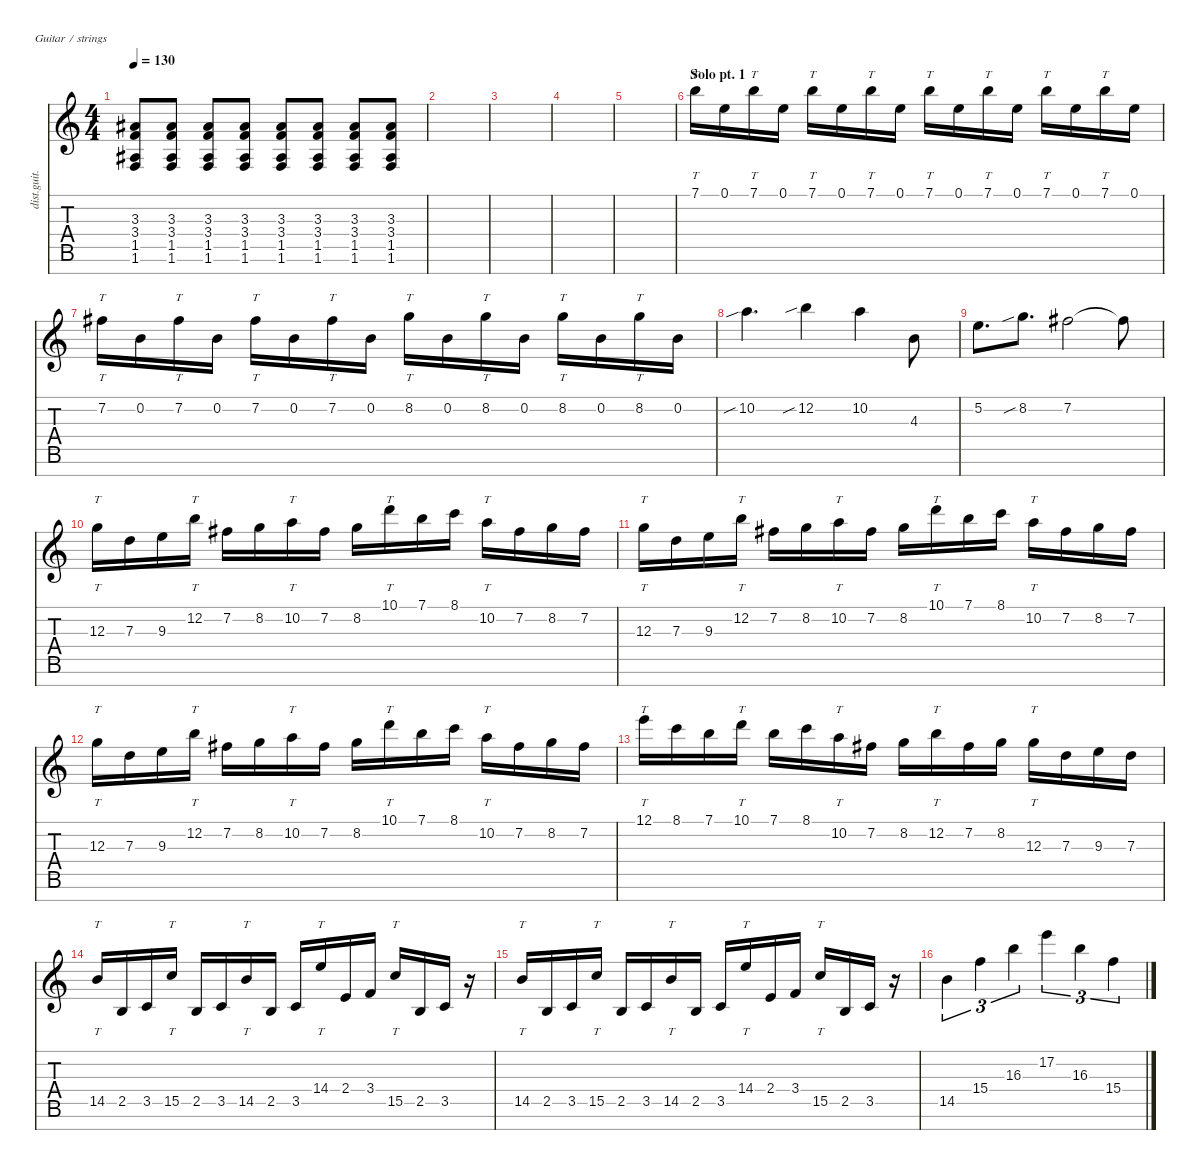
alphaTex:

\defaultSystemsLayout 4
\hideDynamics
\bracketExtendMode nobrackets
\track ("Distortion Guitar - Zoli" "dist.guit.") {instrument distortionguitar}
\staff {score tabs}
\tuning (E4 B3 G3 D3 A2 E2 B1)
\ts (4 4)
\tempo 130
\clef g2
\ks c
(1.6 1.5{acc #} 3.4 3.3{acc #}).8{dy mf beam Up} (1.6 1.5{acc #} 3.4 3.3{acc #}).8{beam Up} (1.6 1.5{acc #} 3.4 3.3{acc #}).8{beam Up} (1.6 1.5{acc #} 3.4 3.3{acc #}).8{beam Up} (1.6 1.5{acc #} 3.4 3.3{acc #}).8{beam Up} (1.6 1.5{acc #} 3.4 3.3{acc #}).8{beam Up} (1.6 1.5{acc #} 3.4 3.3{acc #}).8{beam Up} (1.6 1.5{acc #} 3.4 3.3{acc #}).8{beam Up} |
|
|
|
|
\section ("" "Solo pt. 1")
7.1.16{tt beam Down} 0.1.16{beam Down} 7.1.16{tt beam Down} 0.1.16{beam Down} 7.1.16{tt beam Down} 0.1.16{beam Down} 7.1.16{tt beam Down} 0.1.16{beam Down} 7.1.16{tt beam Down} 0.1.16{beam Down} 7.1.16{tt beam Down} 0.1.16{beam Down} 7.1.16{tt beam Down} 0.1.16{beam Down} 7.1.16{tt beam Down} 0.1.16{beam Down} |
7.2{acc #}.16{tt beam Down} 0.2.16{beam Down} 7.2{acc #}.16{tt beam Down} 0.2.16{beam Down} 7.2{acc #}.16{tt beam Down} 0.2.16{beam Down} 7.2{acc #}.16{tt beam Down} 0.2.16{beam Down} 8.2.16{tt beam Down} 0.2.16{beam Down} 8.2.16{tt beam Down} 0.2.16{beam Down} 8.2.16{tt beam Down} 0.2.16{beam Down} 8.2.16{tt beam Down} 0.2.16{beam Down} |
10.2{sib}.4{d beam Down} 12.2{sib}.4{beam Down} 10.2.4{beam Down} 4.3.8{beam Down} |
5.2.8{d dy f beam Down} 8.2{sib}.8{d beam Down} 7.2{acc #}.2{beam Down} 7.2{t acc #}.8{beam Down} |
12.3.16{tt beam Down} 7.3.16{beam Down} 9.3.16{beam Down} 12.2.16{tt beam Down} 7.2{acc #}.16{beam Down} 8.2.16{beam Down} 10.2.16{tt beam Down} 7.2{acc #}.16{beam Down} 8.2.16{beam Down} 10.1.16{tt beam Down} 7.1.16{beam Down} 8.1.16{beam Down} 10.2.16{tt beam Down} 7.2{acc #}.16{beam Down} 8.2.16{beam Down} 7.2{acc #}.16{beam Down} |
12.3.16{tt beam Down} 7.3.16{beam Down} 9.3.16{beam Down} 12.2.16{tt beam Down} 7.2{acc #}.16{beam Down} 8.2.16{beam Down} 10.2.16{tt beam Down} 7.2{acc #}.16{beam Down} 8.2.16{beam Down} 10.1.16{tt beam Down} 7.1.16{beam Down} 8.1.16{beam Down} 10.2.16{tt beam Down} 7.2{acc #}.16{beam Down} 8.2.16{beam Down} 7.2{acc #}.16{beam Down} |
12.3.16{tt beam Down} 7.3.16{beam Down} 9.3.16{beam Down} 12.2.16{tt beam Down} 7.2{acc #}.16{beam Down} 8.2.16{beam Down} 10.2.16{tt beam Down} 7.2{acc #}.16{beam Down} 8.2.16{beam Down} 10.1.16{tt beam Down} 7.1.16{beam Down} 8.1.16{beam Down} 10.2.16{tt beam Down} 7.2{acc #}.16{beam Down} 8.2.16{beam Down} 7.2{acc #}.16{beam Down} |
12.1.16{tt beam Down} 8.1.16{beam Down} 7.1.16{beam Down} 10.1.16{tt beam Down} 7.1.16{beam Down} 8.1.16{beam Down} 10.2.16{tt beam Down} 7.2{acc #}.16{beam Down} 8.2.16{beam Down} 12.2.16{tt beam Down} 7.2{acc #}.16{beam Down} 8.2.16{beam Down} 12.3.16{tt beam Down} 7.3.16{beam Down} 9.3.16{beam Down} 7.3.16{beam Down} |
14.5.16{tt beam Up} 2.5.16{beam Up} 3.5.16{beam Up} 15.5.16{tt beam Up} 2.5.16{beam Up} 3.5.16{beam Up} 14.5.16{tt beam Up} 2.5.16{beam Up} 3.5.16{beam Up} 14.4.16{tt beam Up} 2.4.16{beam Up} 3.4.16{beam Up} 15.5.16{tt beam Up} 2.5.16{beam Up} 3.5.16{beam Up} r.16{beam Down} |
14.5.16{tt beam Up} 2.5.16{beam Up} 3.5.16{beam Up} 15.5.16{tt beam Up} 2.5.16{beam Up} 3.5.16{beam Up} 14.5.16{tt beam Up} 2.5.16{beam Up} 3.5.16{beam Up} 14.4.16{tt beam Up} 2.4.16{beam Up} 3.4.16{beam Up} 15.5.16{tt beam Up} 2.5.16{beam Up} 3.5.16{beam Up} r.16{beam Down} |
14.5.4{tu (3 2) beam Down} 15.4.4{tu (3 2) beam Down} 16.3.4{tu (3 2) beam Down} 17.2.4{tu (3 2) beam Down} 16.3.4{tu (3 2) beam Down} 15.4.4{tu (3 2) beam Down}
